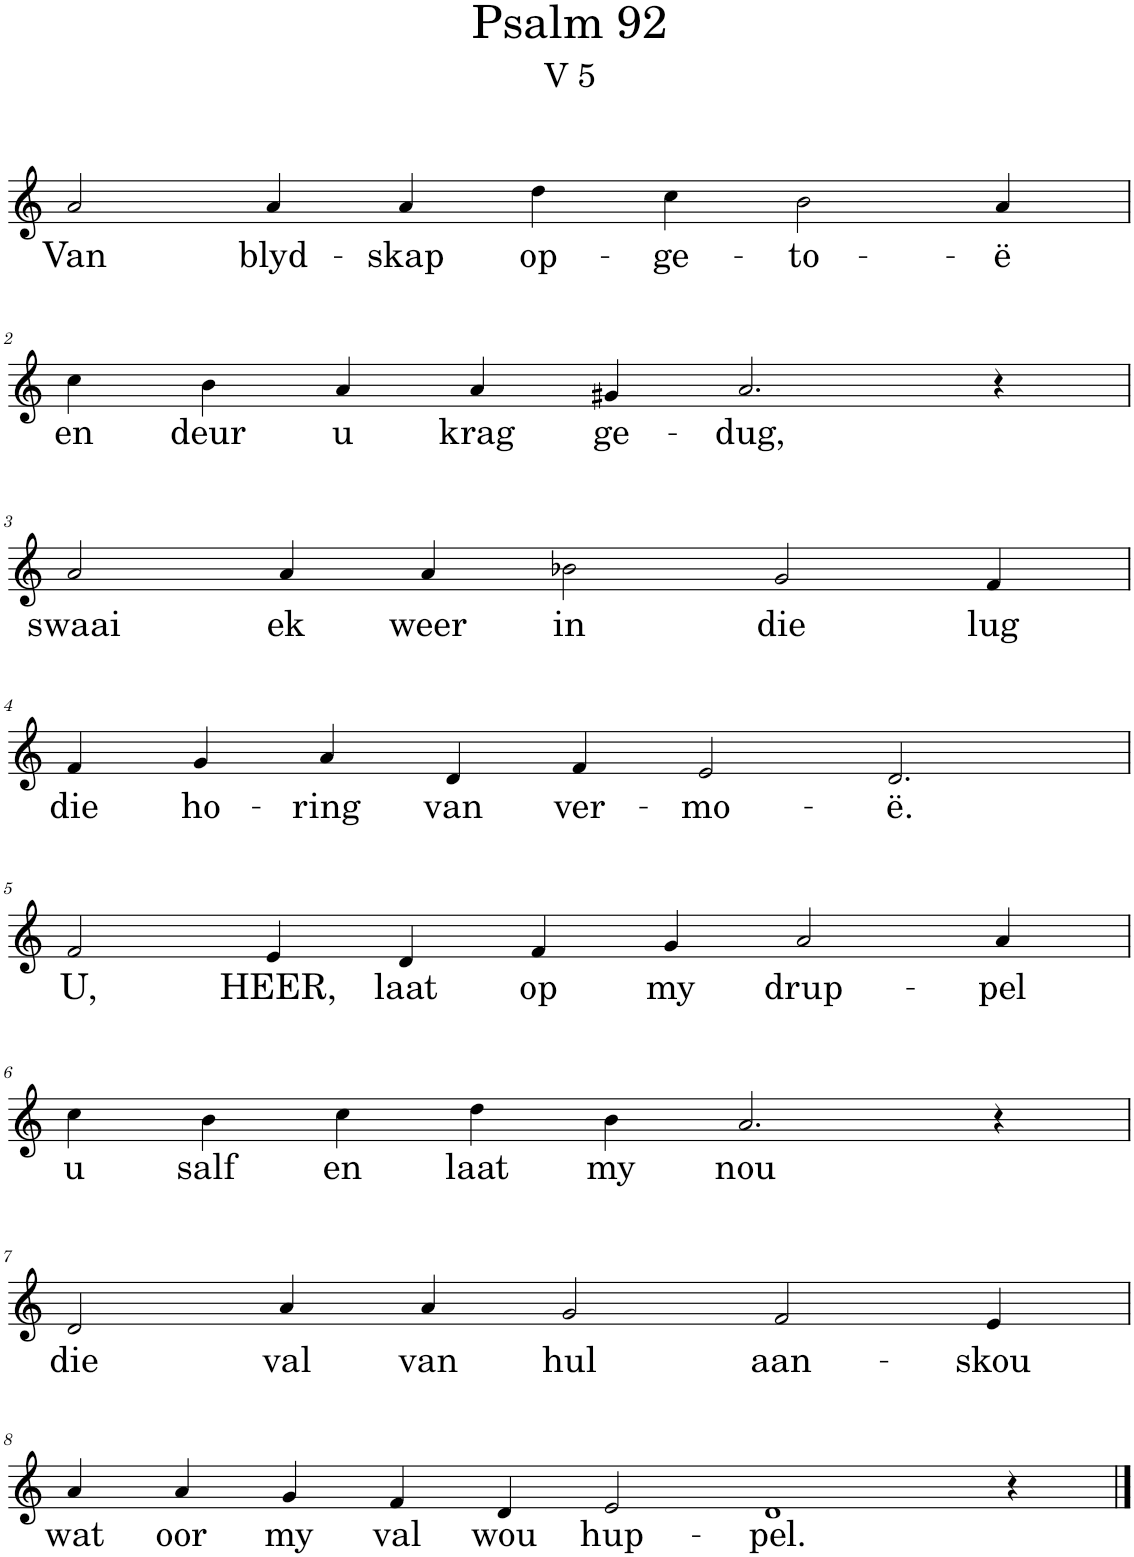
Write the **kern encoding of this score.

**kern	**text
*part1	*part1
*staff1	*staff1
*I"Pipe Organ	*
*I'Org.	*
*clefG2	*
*k[]	*
*M9/4	*
=1	=1
!	!LO:LY:b
2a/	Van
!	!LO:LY:b
4a/	blyd-
!	!LO:LY:b
4a/	-skap
!	!LO:LY:b
4dd\	op-
!	!LO:LY:b
4cc\	-ge-
!	!LO:LY:b
2b\	-to-
!	!LO:LY:b
4a/	-ë
!!LO:LB:g=z
=2	=2
!	!LO:LY:b
4cc\	en
!	!LO:LY:b
4b\	deur
!	!LO:LY:b
4a/	u
!	!LO:LY:b
4a/	krag
!	!LO:LY:b
4g#X/	ge-
!	!LO:LY:b
2.a/	-dug,
4r	.
!!LO:LB:g=z
=3	=3
*M9/4	*
!	!LO:LY:b
2a/	swaai
!	!LO:LY:b
4a/	ek
!	!LO:LY:b
4a/	weer
!	!LO:LY:b
2b-X\	in
!	!LO:LY:b
2g/	die
!	!LO:LY:b
4f/	lug
!!LO:LB:g=z
=4	=4
*M10/4	*
!	!LO:LY:b
4f/	die
!	!LO:LY:b
4g/	ho-
!	!LO:LY:b
4a/	-ring
!	!LO:LY:b
4d/	van
!	!LO:LY:b
4f/	ver-
!	!LO:LY:b
2e/	-mo-
!	!LO:LY:b
2.d/	-ë.
!!LO:LB:g=z
=5	=5
*M9/4	*
!	!LO:LY:b
2f/	U,
!	!LO:LY:b
4e/	HEER,
!	!LO:LY:b
4d/	laat
!	!LO:LY:b
4f/	op
!	!LO:LY:b
4g/	my
!	!LO:LY:b
2a/	drup-
!	!LO:LY:b
4a/	-pel
!!LO:LB:g=z
=6	=6
!	!LO:LY:b
4cc\	u
!	!LO:LY:b
4b\	salf
!	!LO:LY:b
4cc\	en
!	!LO:LY:b
4dd\	laat
!	!LO:LY:b
4b\	my
!	!LO:LY:b
2.a/	nou
4r	.
!!LO:LB:g=z
=7	=7
*M9/4	*
!	!LO:LY:b
2d/	die
!	!LO:LY:b
4a/	val
!	!LO:LY:b
4a/	van
!	!LO:LY:b
2g/	hul
!	!LO:LY:b
2f/	aan-
!	!LO:LY:b
4e/	-skou
!!LO:LB:g=z
=8	=8
*M16/4	*
!	!LO:LY:b
4a/	wat
!	!LO:LY:b
4a/	oor
!	!LO:LY:b
4g/	my
!	!LO:LY:b
4f/	val
!	!LO:LY:b
4d/	wou
!	!LO:LY:b
2e/	hup-
!	!LO:LY:b
1d	-pel.
4r	.
==	==
*-	*-
